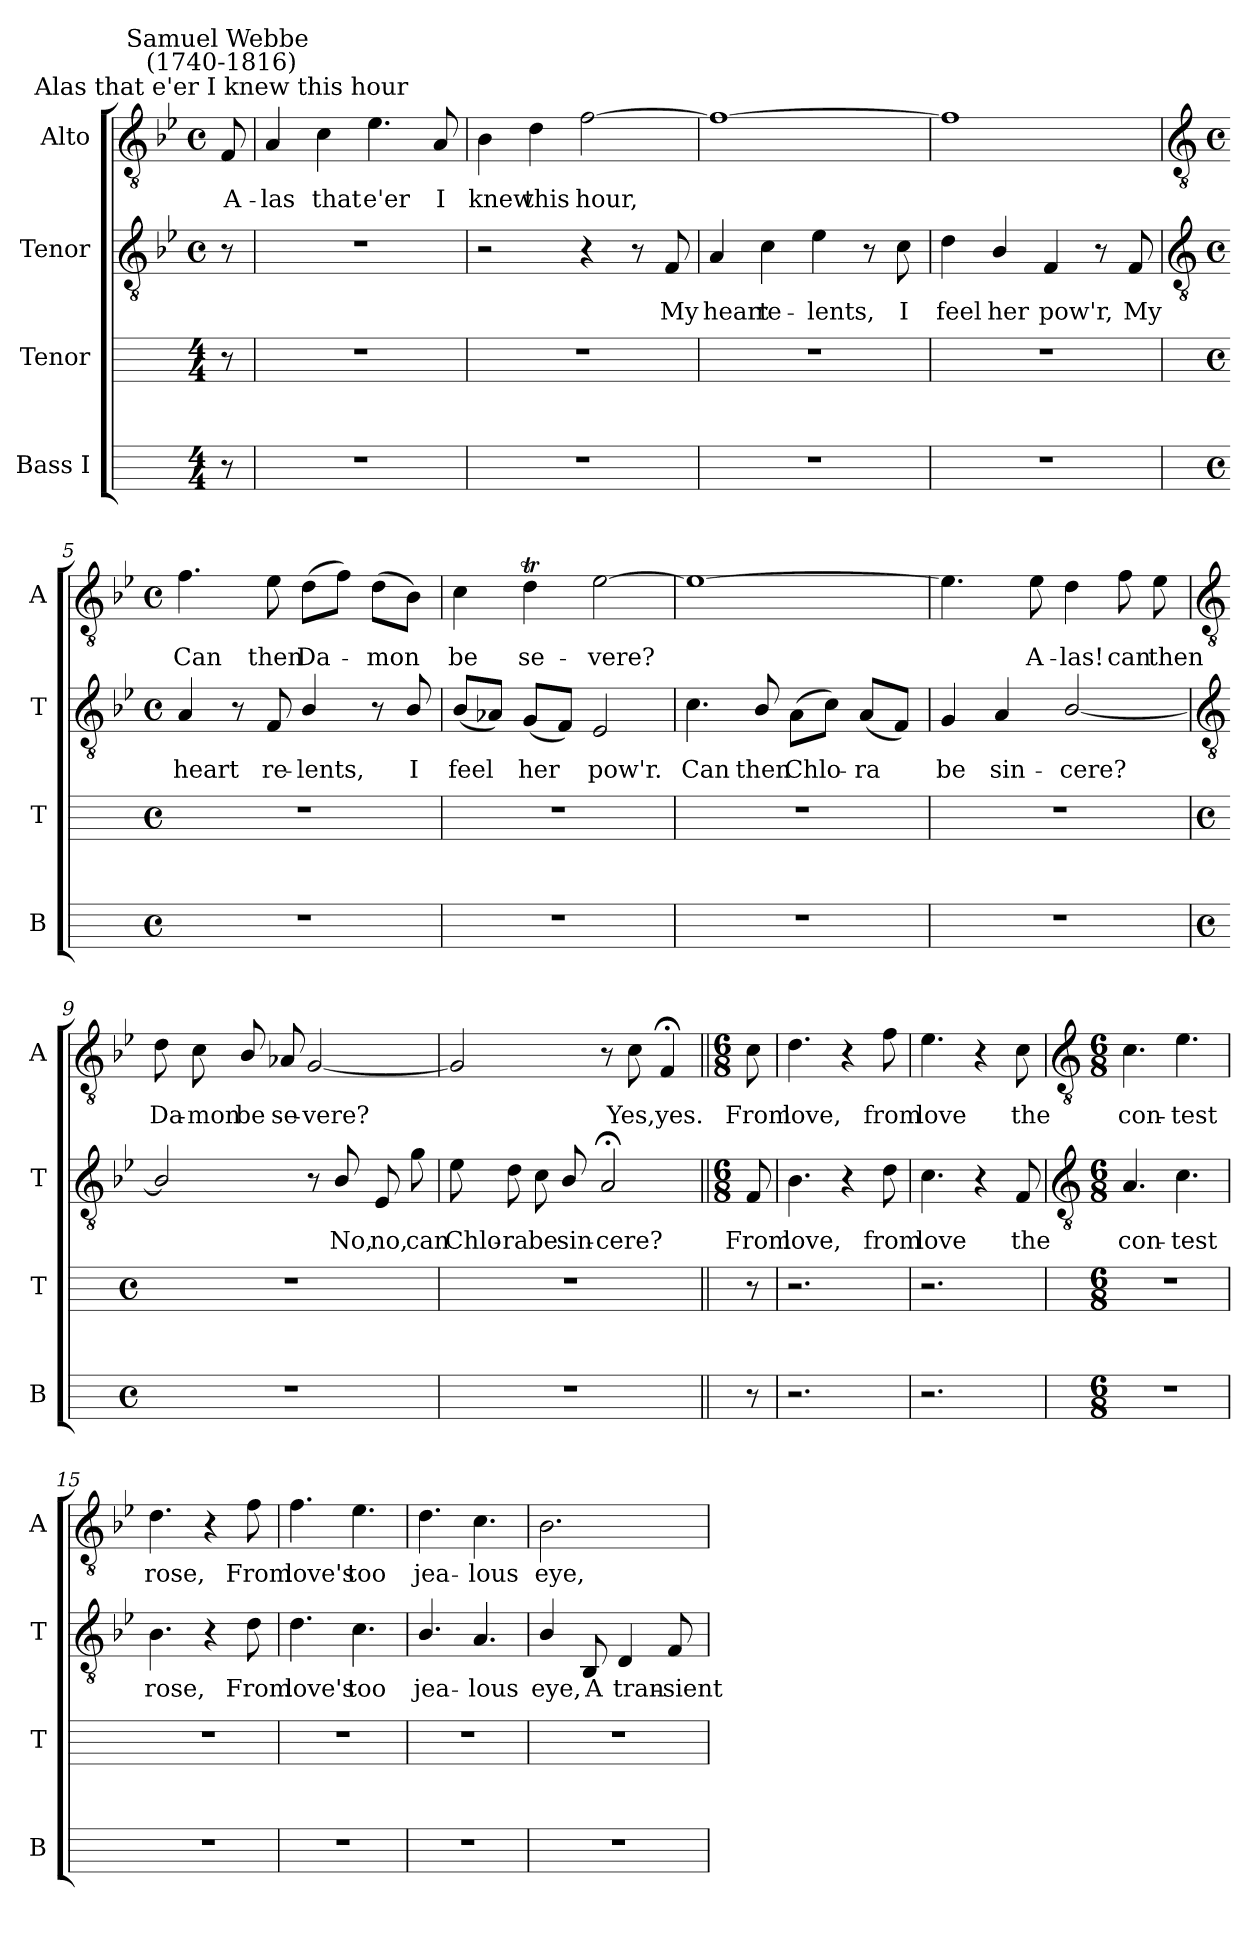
**kern	**kern	**kern	**text	**kern	**text
*part4	*part3	*part2	*part2	*part1	*part1
*staff4	*staff3	*staff2	*staff2	*staff1	*staff1
*I"Bass I	*I"Tenor	*I"Tenor	*	*I"Alto	*
*I'B	*I'T	*I'T	*	*I'A	*
*	*	*clefGv2	*	*clefGv2	*
*	*	*k[b-e-]	*	*k[b-e-]	*
*	*	*B-:	*	*B-:	*
*M4/4	*M4/4	*M4/4	*	*M4/4	*
*	*	*met(c)	*	*met(c)	*
=	=	=	=	=	=
!	!	!	!	!LO:TX:a:cj:t=Alas that e'er I knew this hour	!
!	!	!	!	!LO:TX:a:cj:t=Samuel Webbe \n(1740-1816)	!
!	!	!	!	!	!LO:LY:b
8r	8r	8r	.	8F	A-
=1	=1	=1	=1	=1	=1
!	!	!	!	!	!LO:LY:b
1r	1r	1r	.	4A	-las
!	!	!	!	!	!LO:LY:b
.	.	.	.	4c	that
!	!	!	!	!	!LO:LY:b
.	.	.	.	4.e-	e'er
!	!	!	!	!	!LO:LY:b
.	.	.	.	8A	I
=2	=2	=2	=2	=2	=2
!	!	!	!	!	!LO:LY:b
1r	1r	2r	.	4B-	knew
!	!	!	!	!	!LO:LY:b
.	.	.	.	4d	this
!	!	!	!	!	!LO:LY:b
.	.	4r	.	[2f	hour,
.	.	8r	.	.	.
!	!	!	!LO:LY:b	!	!
.	.	8F	My	.	.
=3	=3	=3	=3	=3	=3
!	!	!	!LO:LY:b	!	!
1r	1r	4A	heart	1f_	.
!	!	!	!LO:LY:b	!	!
.	.	4c	re-	.	.
!	!	!	!LO:LY:b	!	!
.	.	4e-	-lents,	.	.
.	.	8r	.	.	.
!	!	!	!LO:LY:b	!	!
.	.	8c	I	.	.
=4	=4	=4	=4	=4	=4
!	!	!	!LO:LY:b	!	!
1r	1r	4d	feel	1f]	.
!	!	!	!LO:LY:b	!	!
.	.	4B-/	her	.	.
!	!	!	!LO:LY:b	!	!
.	.	4F	pow'r,	.	.
.	.	8r	.	.	.
!	!	!	!LO:LY:b	!	!
.	.	8F	My	.	.
!!LO:LB:g=z
=5	=5	=5	=5	=5	=5
*	*	*clefGv2	*	*clefGv2	*
*M4/4	*M4/4	*M4/4	*	*M4/4	*
*met(c)	*met(c)	*met(c)	*	*met(c)	*
!	!	!	!LO:LY:b	!	!LO:LY:b
1r	1r	4A	heart	4.f	Can
.	.	8r	.	.	.
!	!	!	!LO:LY:b	!	!LO:LY:b
.	.	8F	re-	8e-	then
!	!	!	!LO:LY:b	!	!LO:LY:b
.	.	4B-/	-lents,	(>8dL	Da-
.	.	.	.	8fJ)	.
!	!	!	!	!	!LO:LY:b
.	.	8r	.	(>8dL	mon
!	!	!	!LO:LY:b	!	!
.	.	8B-/	I	8B-J)	.
=6	=6	=6	=6	=6	=6
!	!	!	!LO:LY:b	!	!LO:LY:b
1r	1r	(<8B-/L	feel	4c	be
.	.	8A-XJ)	.	.	.
!	!	!	!LO:LY:b	!	!LO:LY:b
.	.	(<8GL	her	4dt	se-
.	.	8FJ)	.	.	.
!	!	!	!LO:LY:b	!	!LO:LY:b
.	.	2E-	pow'r.	[2e-	-vere?
=7	=7	=7	=7	=7	=7
!	!	!	!LO:LY:b	!	!
1r	1r	4.c	Can	1e-_	.
!	!	!	!LO:LY:b	!	!
.	.	8B-/	then	.	.
!	!	!	!LO:LY:b	!	!
.	.	(>8AL	Chlo-	.	.
.	.	8cJ)	.	.	.
!	!	!	!LO:LY:b	!	!
.	.	(<8AL	ra	.	.
.	.	8FJ)	.	.	.
=8	=8	=8	=8	=8	=8
!	!	!	!LO:LY:b	!	!
1r	1r	4G	be	4.e-]	.
!	!	!	!LO:LY:b	!	!
.	.	4A	sin-	.	.
!	!	!	!	!	!LO:LY:b
.	.	.	.	8e-	A-
!	!	!	!LO:LY:b	!	!LO:LY:b
.	.	[2B-/	-cere?	4d	-las!
!	!	!	!	!	!LO:LY:b
.	.	.	.	8f	can
!	!	!	!	!	!LO:LY:b
.	.	.	.	8e-	then
!!LO:LB:g=z
=9	=9	=9	=9	=9	=9
*	*	*clefGv2	*	*clefGv2	*
*M4/4	*M4/4	*	*	*	*
*met(c)	*met(c)	*	*	*	*
!	!	!	!	!	!LO:LY:b
1r	1r	2B-/]	.	8d	Da-
!	!	!	!	!	!LO:LY:b
.	.	.	.	8c	-mon
!	!	!	!	!	!LO:LY:b
.	.	.	.	8B-/	be
!	!	!	!	!	!LO:LY:b
.	.	.	.	8A-X	se-
!	!	!	!	!	!LO:LY:b
.	.	8r	.	[2G	-vere?
!	!	!	!LO:LY:b	!	!
.	.	8B-/	No,	.	.
!	!	!	!LO:LY:b	!	!
.	.	8E-	no,	.	.
!	!	!	!LO:LY:b	!	!
.	.	8g	can	.	.
=10	=10	=10	=10	=10	=10
!	!	!	!LO:LY:b	!	!
1r	1r	8e-	Chlo-	2G]	.
!	!	!	!LO:LY:b	!	!
.	.	8d	-ra	.	.
!	!	!	!LO:LY:b	!	!
.	.	8c	be	.	.
!	!	!	!LO:LY:b	!	!
.	.	8B-/	sin-	.	.
!	!	!	!LO:LY:b	!	!
.	.	2A;<	-cere?	8r	.
!	!	!	!	!	!LO:LY:b
.	.	.	.	8c	Yes,
!	!	!	!	!	!LO:LY:b
.	.	.	.	4F;<	yes.
=11||	=11||	=11||	=11||	=11||	=11||
*	*	*M6/8	*	*M6/8	*
!	!	!	!LO:LY:b	!	!LO:LY:b
8r	8r	8F	From	8c	From
=12	=12	=12	=12	=12	=12
!	!	!	!LO:LY:b	!	!LO:LY:b
2.r	2.r	4.B-	love,	4.d	love,
.	.	4r	.	4r	.
!	!	!	!LO:LY:b	!	!LO:LY:b
.	.	8d	from	8f	from
=13	=13	=13	=13	=13	=13
!	!	!	!LO:LY:b	!	!LO:LY:b
2.r	2.r	4.c	love	4.e-	love
.	.	4r	.	4r	.
!	!	!	!LO:LY:b	!	!LO:LY:b
.	.	8F	the	8c	the
!!LO:LB:g=z
=14	=14	=14	=14	=14	=14
*	*	*clefGv2	*	*clefGv2	*
*M6/8	*M6/8	*M6/8	*	*M6/8	*
!	!	!	!LO:LY:b	!	!LO:LY:b
2.r	2.r	4.A	con-	4.c	con-
!	!	!	!LO:LY:b	!	!LO:LY:b
.	.	4.c	-test	4.e-	-test
=15	=15	=15	=15	=15	=15
!	!	!	!LO:LY:b	!	!LO:LY:b
2.r	2.r	4.B-	rose,	4.d	rose,
.	.	4r	.	4r	.
!	!	!	!LO:LY:b	!	!LO:LY:b
.	.	8d	From	8f	From
=16	=16	=16	=16	=16	=16
!	!	!	!LO:LY:b	!	!LO:LY:b
2.r	2.r	4.d	love's	4.f	love's
!	!	!	!LO:LY:b	!	!LO:LY:b
.	.	4.c	too	4.e-	too
=17	=17	=17	=17	=17	=17
!	!	!	!LO:LY:b	!	!LO:LY:b
2.r	2.r	4.B-/	jea-	4.d	jea-
!	!	!	!LO:LY:b	!	!LO:LY:b
.	.	4.A	-lous	4.c	-lous
=18	=18	=18	=18	=18	=18
!	!	!	!LO:LY:b	!	!LO:LY:b
2.r	2.r	4B-/	eye,	2.B-	eye,
!	!	!	!LO:LY:b	!	!
.	.	8BB-	A	.	.
!	!	!	!LO:LY:b	!	!
.	.	4D	tran-	.	.
!	!	!	!LO:LY:b	!	!
.	.	8F	-sient	.	.
=	=	=	=	=	=
*-	*-	*-	*-	*-	*-
